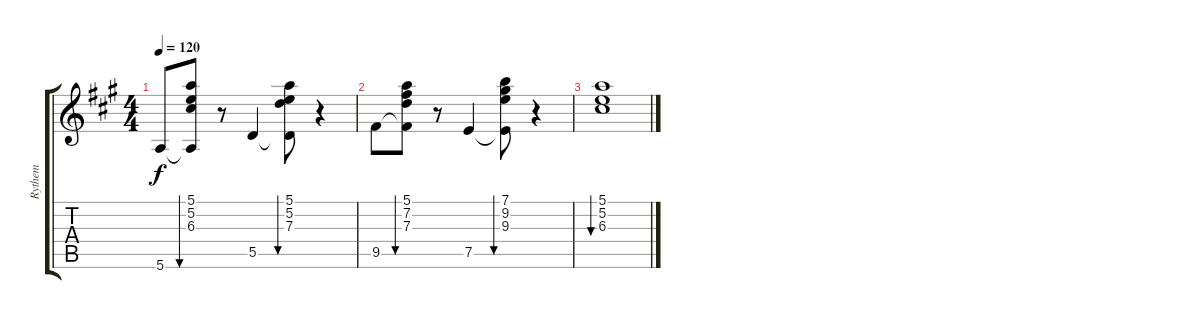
\track ("Rythem" "Rythem") {instrument acousticguitarnylon}
\staff {score tabs}
\tuning (E4 B3 G3 D3 A2 E2) {hide}
\ts (4 4)
\tempo 120
\clef g2
\ks a
5.6.8{dy f} (5.1 5.2 6.3 5.6{t}).8{bu 30} r.8 5.5.4 (5.1 5.2 7.3 5.5{t}).8{bu 30} r.4 |
9.5.8 (5.1 7.2 7.3 9.5{t}).8{bu 60} r.8 7.5.4 (7.1 9.2 9.3 7.5{t}).8{bu 60} r.4 |
(5.1 5.2 6.3).1{bu 30}
